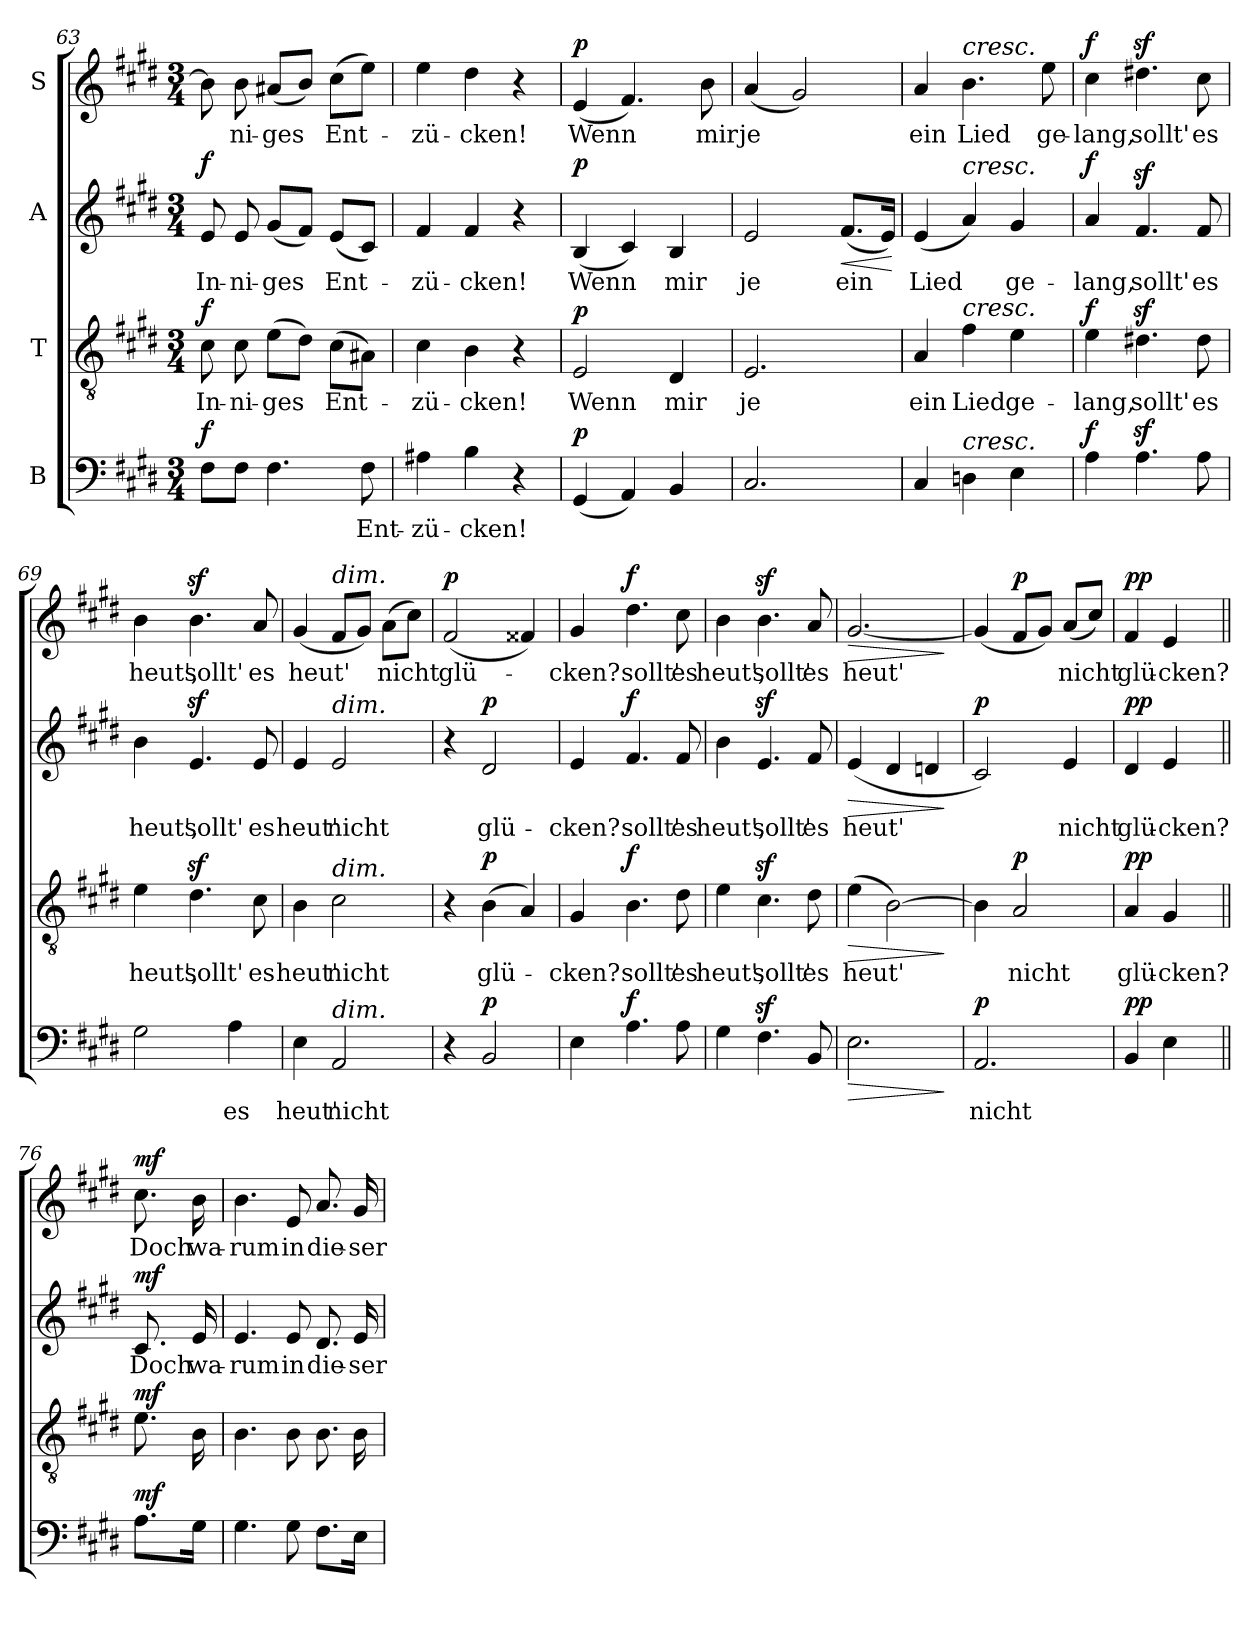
**kern	**text	**dynam	**kern	**text	**dynam	**kern	**text	**dynam	**kern	**text	**dynam
*part4	*part4	*part4	*part3	*part3	*part3	*part2	*part2	*part2	*part1	*part1	*part1
*staff4	*staff4	*staff4	*staff3	*staff3	*staff3	*staff2	*staff2	*staff2	*staff1	*staff1	*staff1
*I"B	*	*	*I"T	*	*	*I"A	*	*	*I"S	*	*
*clefF4	*	*	*clefGv2	*	*	*clefG2	*	*	*clefG2	*	*
*k[f#c#g#d#]	*	*	*k[f#c#g#d#]	*	*	*k[f#c#g#d#]	*	*	*k[f#c#g#d#]	*	*
*M3/4	*	*	*M3/4	*	*	*M3/4	*	*	*M3/4	*	*
=63	=63	=63	=63	=63	=63	=63	=63	=63	=63	=63	=63
!	!	!LO:DY:a	!	!	!LO:DY:a	!	!	!LO:DY:a	!	!	!
8F#\L	.	f	8c#\	In-	f	8e/	In-	f	8b\]	.	.
8F#\J	.	.	8c#\	-ni-	.	8e/	-ni-	.	8b\	-ni-	.
4.F#\	.	.	(8e\L	-ges	.	(8g#/L	-ges	.	(8a#X/L	-ges	.
.	.	.	8d#\J)	.	.	8f#/J)	.	.	8b/J)	.	.
.	.	.	(8c#\L	Ent-	.	(8e/L	Ent-	.	(8cc#\L	Ent-	.
8F#\	Ent-	.	8A#X\J)	.	.	8c#/J)	.	.	8ee\J)	.	.
=64	=64	=64	=64	=64	=64	=64	=64	=64	=64	=64	=64
4A#X\	-zü-	.	4c#\	-zü-	.	4f#/	-zü-	.	4ee\	-zü-	.
4B\	-cken!	.	4B\	-cken!	.	4f#/	-cken!	.	4dd#\	-cken!	.
4r	.	.	4r	.	.	4r	.	.	4r	.	.
!!LO:LB:g=z
=65	=65	=65	=65	=65	=65	=65	=65	=65	=65	=65	=65
!	!	!LO:DY:a	!	!	!LO:DY:a	!	!	!LO:DY:a	!	!	!LO:DY:a
(4GG#/	.	p	2E/	Wenn	p	(>4B/	Wenn	p	(>4e/	Wenn	p
4AA/)	.	.	.	.	.	4c#/)	.	.	4.f#/)	.	.
4BB/	.	.	4D#/	mir	.	4B/	mir	.	.	.	.
.	.	.	.	.	.	.	.	.	8b\	mir	.
=66	=66	=66	=66	=66	=66	=66	=66	=66	=66	=66	=66
2.C#/	.	.	2.E/	je	.	2e/	je	.	(4a/	je	.
.	.	.	.	.	.	.	.	.	2g#/)	.	.
!	!	!	!	!	!	!	!	!LO:HP:b	!	!	!
.	.	.	.	.	.	(8.f#/L	ein	<	.	.	.
.	.	.	.	.	.	16e/Jk)	.	.	.	.	.
.	.	.	.	.	.	.	.	[	.	.	.
=67	=67	=67	=67	=67	=67	=67	=67	=67	=67	=67	=67
4C#/	.	.	4A/	ein	.	(4e/	Lied	.	4a/	ein	.
!	!	!	!	!	!	!	!	!	!LO:TX:a:i:t=cresc.	!	!
!	!	!	!	!	!	!LO:TX:a:i:t=cresc.	!	!	!	!	!
!	!	!	!LO:TX:a:i:t=cresc.	!	!	!	!	!	!	!	!
!LO:TX:a:i:t=cresc.	!	!	!	!	!	!	!	!	!	!	!
4Dn\	.	.	4f#\	Lied	.	4a/)	.	.	4.b\	Lied	.
4E\	.	.	4e\	ge-	.	4g#/	ge-	.	.	.	.
.	.	.	.	.	.	.	.	.	8ee\	ge-	.
=68	=68	=68	=68	=68	=68	=68	=68	=68	=68	=68	=68
!	!	!LO:DY:a	!	!	!LO:DY:a	!	!	!LO:DY:a	!	!	!LO:DY:a
4A\	.	f	4e\	-lang,	f	4a/	-lang,	f	4cc#\	-lang,	f
4.Az>\	.	.	4.d#Xz>\	sollt'	.	4.f#z>/	sollt'	.	4.dd#Xz>\	sollt'	.
8A\	.	.	8d#\	es	.	8f#/	es	.	8cc#\	es	.
=69	=69	=69	=69	=69	=69	=69	=69	=69	=69	=69	=69
2G#\	.	.	4e\	heut',	.	4b\	heut',	.	4b\	heut',	.
.	.	.	4.d#z>\	sollt'	.	4.ez>/	sollt'	.	4.bz>\	sollt'	.
4A\	es	.	.	.	.	.	.	.	.	.	.
.	.	.	8c#\	es	.	8e/	es	.	8a/	es	.
=70	=70	=70	=70	=70	=70	=70	=70	=70	=70	=70	=70
4E\	heut'	.	4B\	heut'	.	4e/	heut'	.	(4g#/	heut'	.
!	!	!	!	!	!	!	!	!	!LO:TX:a:i:t=dim.	!	!
!	!	!	!	!	!	!LO:TX:a:i:t=dim.	!	!	!	!	!
!	!	!	!LO:TX:a:i:t=dim.	!	!	!	!	!	!	!	!
!LO:TX:a:i:t=dim.	!	!	!	!	!	!	!	!	!	!	!
2AA/	nicht	.	2c#\	nicht	.	2e/	nicht	.	8f#/L	.	.
.	.	.	.	.	.	.	.	.	8g#/J)	.	.
.	.	.	.	.	.	.	.	.	(8a\L	nicht	.
.	.	.	.	.	.	.	.	.	8cc#\J)	.	.
!!LO:LB:g=z
=71	=71	=71	=71	=71	=71	=71	=71	=71	=71	=71	=71
!	!	!	!	!	!	!	!	!	!	!	!LO:DY:a
4r	.	.	4r	.	.	4r	.	.	(2f#/	glü-	p
!	!	!LO:DY:a	!	!	!LO:DY:a	!	!	!LO:DY:a	!	!	!
2BB/	.	p	(4B\	glü-	p	2d#/	glü-	p	.	.	.
.	.	.	4A/)	.	.	.	.	.	4f##X/)	.	.
=72	=72	=72	=72	=72	=72	=72	=72	=72	=72	=72	=72
4E\	.	.	4G#/	­cken?	.	4e/	­cken?	.	4g#/	­cken?	.
!	!	!LO:DY:a	!	!	!LO:DY:a	!	!	!LO:DY:a	!	!	!LO:DY:a
4.A\	.	f	4.B\	sollt'	f	4.f#/	sollt'	f	4.dd#\	sollt'	f
8A\	.	.	8d#\	es	.	8f#/	es	.	8cc#\	es	.
=73	=73	=73	=73	=73	=73	=73	=73	=73	=73	=73	=73
4G#\	.	.	4e\	heut',	.	4b\	heut',	.	4b\	heut',	.
4.F#z>\	.	.	4.c#z>\	sollt'	.	4.ez>/	sollt'	.	4.bz>\	sollt'	.
8BB/	.	.	8d#\	es	.	8f#/	es	.	8a/	es	.
=74	=74	=74	=74	=74	=74	=74	=74	=74	=74	=74	=74
!	!	!LO:HP:b	!	!	!LO:HP:b	!	!	!LO:HP:b	!	!	!LO:HP:b
2.E\	.	>	(4e\	heut'	>	(4e/	heut'	>	[2.g#/	heut'	>
.	.	.	[2B\)	.	.	4d#/	.	.	.	.	.
.	.	.	.	.	.	4dn/	.	.	.	.	.
.	.	]	.	.	]	.	.	]	.	.	]
=75	=75	=75	=75	=75	=75	=75	=75	=75	=75	=75	=75
!	!	!LO:DY:a	!	!	!	!	!	!LO:DY:a	!	!	!
2.AA/	nicht	p	4B\]	.	.	2c#/)	.	p	(4g#/]	.	.
!	!	!	!	!	!LO:DY:a	!	!	!	!	!	!LO:DY:a
.	.	.	2A/	nicht	p	.	.	.	8f#/L	.	p
.	.	.	.	.	.	.	.	.	8g#/J)	.	.
.	.	.	.	.	.	4e/	nicht	.	(8a/L	nicht	.
.	.	.	.	.	.	.	.	.	8cc#/J)	.	.
=76	=76	=76	=76	=76	=76	=76	=76	=76	=76	=76	=76
!	!	!LO:DY:a	!	!	!LO:DY:a	!	!	!LO:DY:a	!	!	!LO:DY:a
4BB/	.	pp	4A/	glü-	pp	4d#/	glü-	pp	4f#/	glü-	pp
4E\	.	.	4G#/	­cken?	.	4e/	­cken?	.	4e/	­cken?	.
!!LO:PB:g=z
=76X3||	=76X3||	=76X3||	=76X3||	=76X3||	=76X3||	=76X3||	=76X3||	=76X3||	=76X3||	=76X3||	=76X3||
!	!	!LO:DY:a	!	!	!LO:DY:a	!	!	!LO:DY:a	!	!	!LO:DY:a
8.A\L	.	mf	8.e\	.	mf	8.c#/	Doch	mf	8.cc#\	Doch	mf
16G#\Jk	.	.	16B\	.	.	16e/	wa-	.	16b\	wa-	.
=77	=77	=77	=77	=77	=77	=77	=77	=77	=77	=77	=77
4.G#\	.	.	4.B\	.	.	4.e/	-rum	.	4.b\	-rum	.
8G#\	.	.	8B\	.	.	8e/	in	.	8e/	in	.
8.F#\L	.	.	8.B\	.	.	8.d#/	die-	.	8.a/	die-	.
16E\Jk	.	.	16B\	.	.	16e/	-ser	.	16g#/	-ser	.
=	=	=	=	=	=	=	=	=	=	=	=
*-	*-	*-	*-	*-	*-	*-	*-	*-	*-	*-	*-
